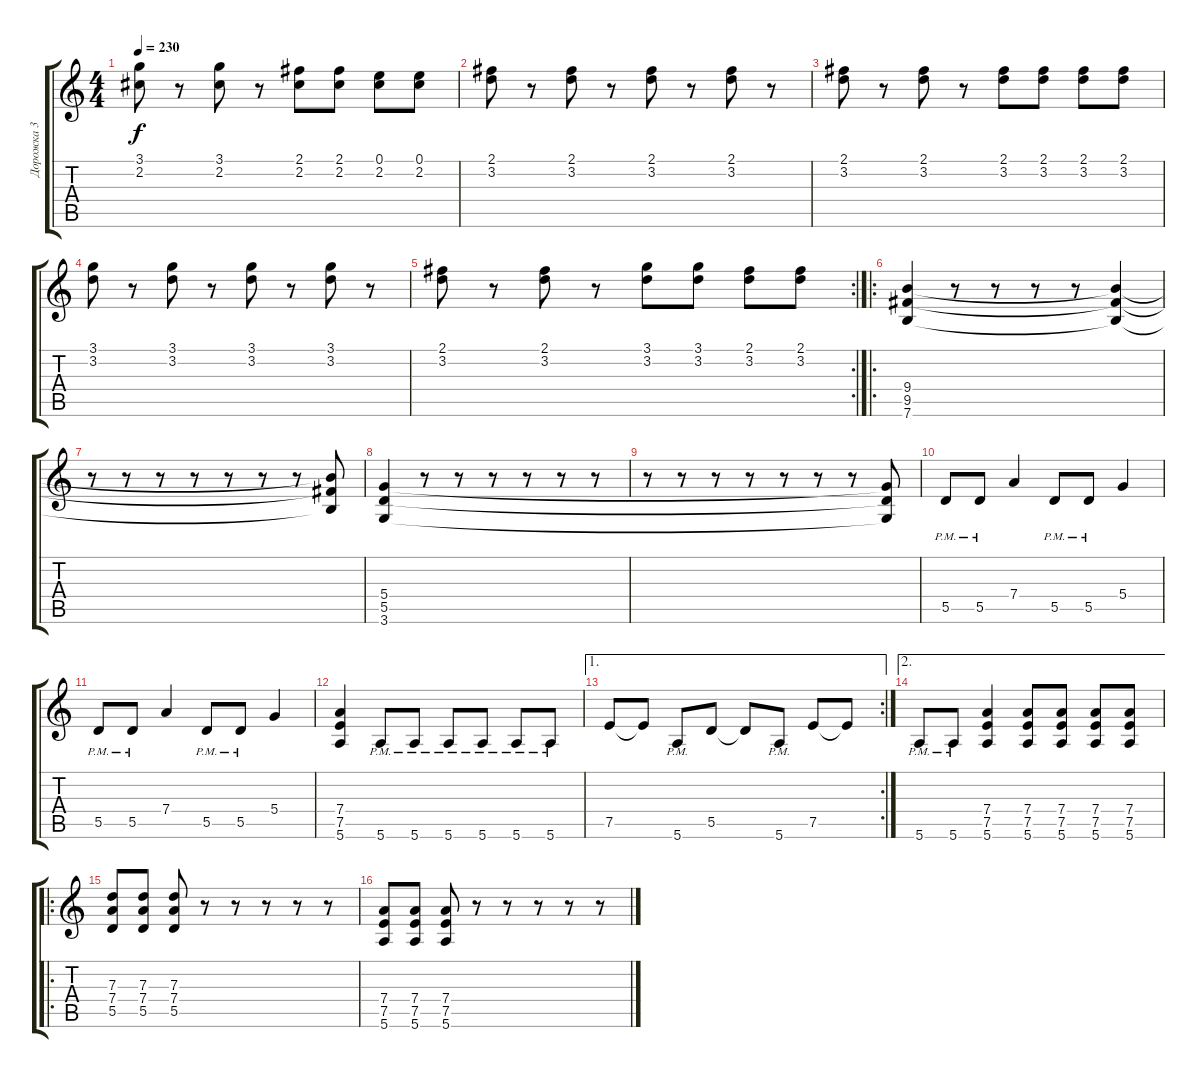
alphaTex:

\track ("Дорожка 3" "Дорожка 3") {instrument overdrivenguitar}
\staff {score tabs}
\tuning (E4 B3 G3 D3 A2 E2) {hide}
\ts (4 4)
\tempo 230
\clef g2
\ks c
(3.1 2.2).8{dy f} r.8 (3.1 2.2).8 r.8 (2.1 2.2).8 (2.1 2.2).8 (0.1 2.2).8 (0.1 2.2).8 |
(2.1 3.2).8 r.8 (2.1 3.2).8 r.8 (2.1 3.2).8 r.8 (2.1 3.2).8 r.8 |
(2.1 3.2).8 r.8 (2.1 3.2).8 r.8 (2.1 3.2).8 (2.1 3.2).8 (2.1 3.2).8 (2.1 3.2).8 |
(3.1 3.2).8 r.8 (3.1 3.2).8 r.8 (3.1 3.2).8 r.8 (3.1 3.2).8 r.8 |
\rc 2
(2.1 3.2).8 r.8 (2.1 3.2).8 r.8 (3.1 3.2).8 (3.1 3.2).8 (2.1 3.2).8 (2.1 3.2).8 |
\ro
(9.4 9.5 7.6).4 r.8 r.8 r.8 r.8 (9.4{t} 9.5{t} 7.6{t}).4 |
r.8 r.8 r.8 r.8 r.8 r.8 r.8 (9.4{t} 9.5{t} 7.6{t}).8 |
(5.4 5.5 3.6).4 r.8 r.8 r.8 r.8 r.8 r.8 |
r.8 r.8 r.8 r.8 r.8 r.8 r.8 (5.4{t} 5.5{t} 3.6{t}).8 |
5.5{pm}.8 5.5{pm}.8 7.4.4 5.5{pm}.8 5.5{pm}.8 5.4.4 |
5.5{pm}.8 5.5{pm}.8 7.4.4 5.5{pm}.8 5.5{pm}.8 5.4.4 |
(7.4 7.5 5.6).4 5.6{pm}.8 5.6{pm}.8 5.6{pm}.8 5.6{pm}.8 5.6{pm}.8 5.6{pm}.8 |
\ae 1
\rc 2
7.5.8 7.5{t}.8 5.6{pm}.8 5.5.8 5.5{t}.8 5.6{pm}.8 7.5.8 7.5{t}.8 |
\ae 2
5.6{pm}.8 5.6{pm}.8 (7.4 7.5 5.6).4 (7.4 7.5 5.6).8 (7.4 7.5 5.6).8 (7.4 7.5 5.6).8 (7.4 7.5 5.6).8 |
\ro
(7.3 7.4 5.5).8 (7.3 7.4 5.5).8 (7.3 7.4 5.5).8 r.8 r.8 r.8 r.8 r.8 |
(7.4 7.5 5.6).8 (7.4 7.5 5.6).8 (7.4 7.5 5.6).8 r.8 r.8 r.8 r.8 r.8
